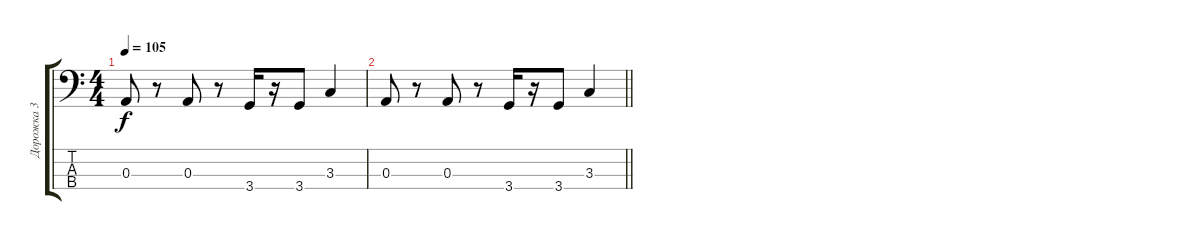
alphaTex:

\track ("Дорожка 3" "Дорожка 3") {instrument acousticbass}
\staff {score tabs}
\tuning (G2 D2 A1 E1) {hide}
\ts (4 4)
\tempo 105
\clef f4
\ks c
0.3.8{dy f} r.8 0.3.8 r.8 3.4.16 r.16 3.4.8 3.3.4 |
\barLineRight lightlight
0.3.8 r.8 0.3.8 r.8 3.4.16 r.16 3.4.8 3.3.4
